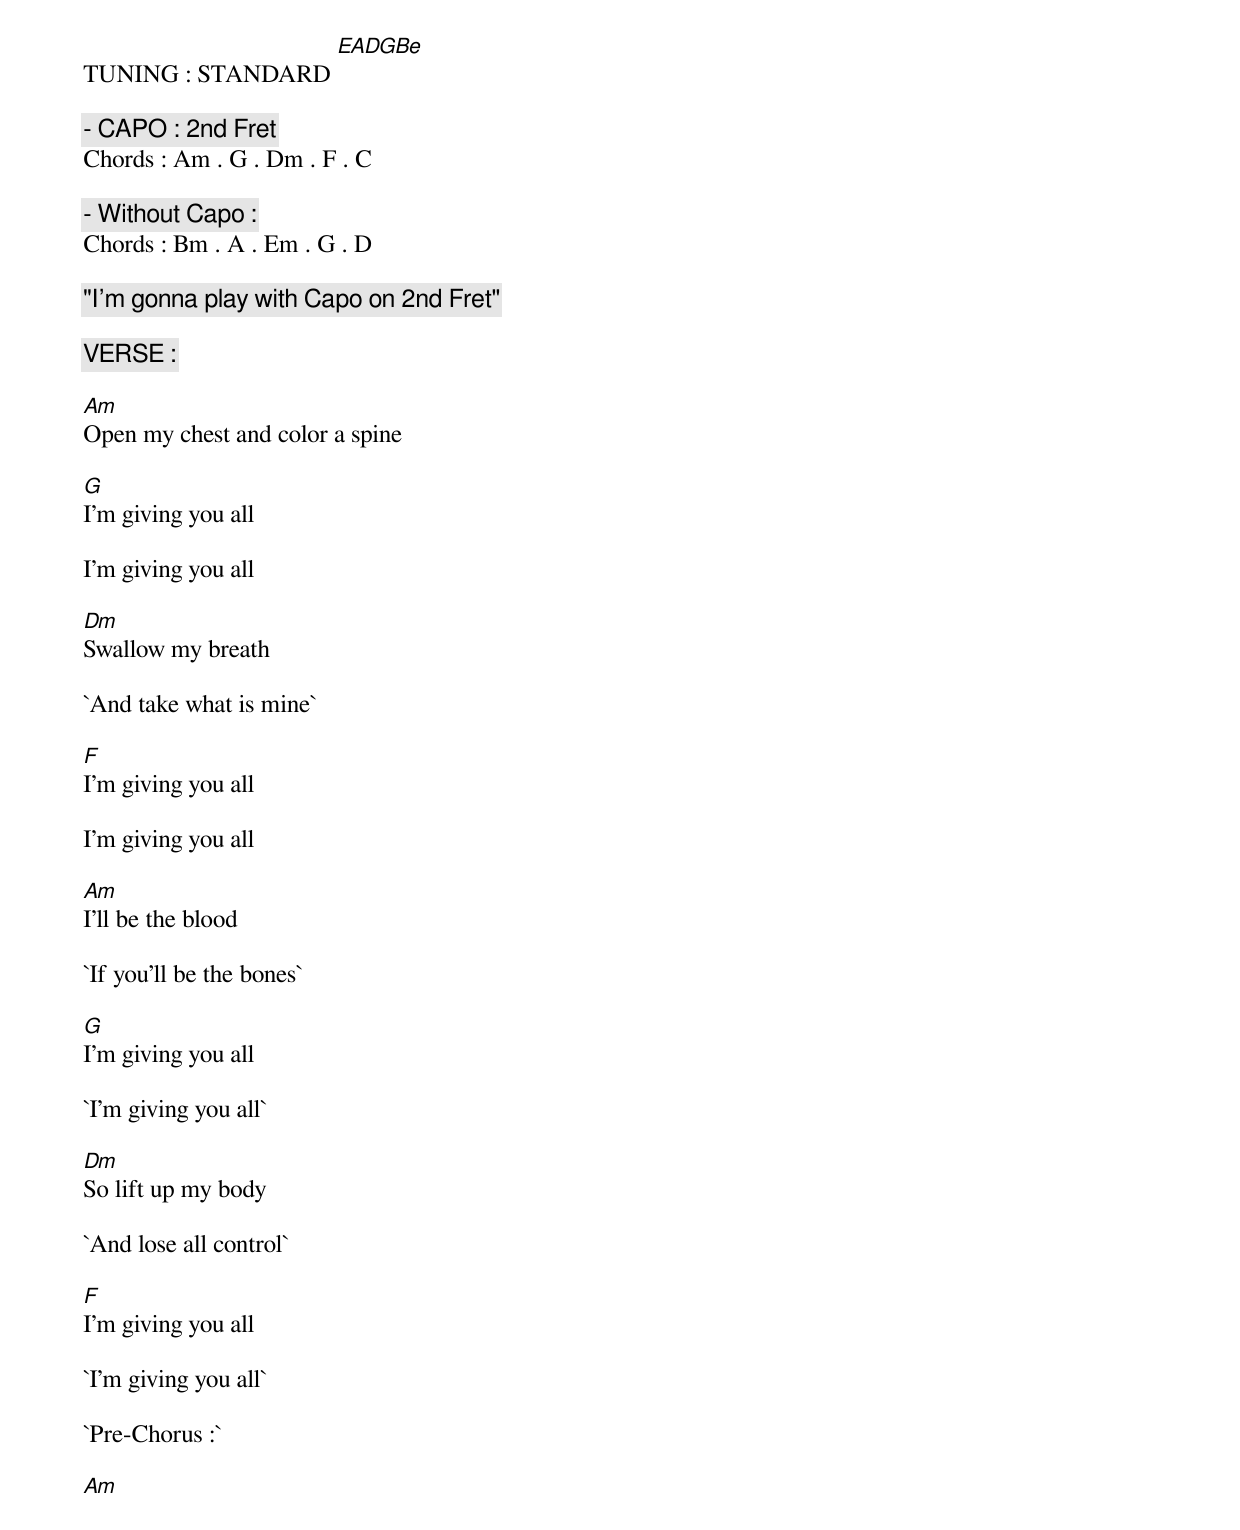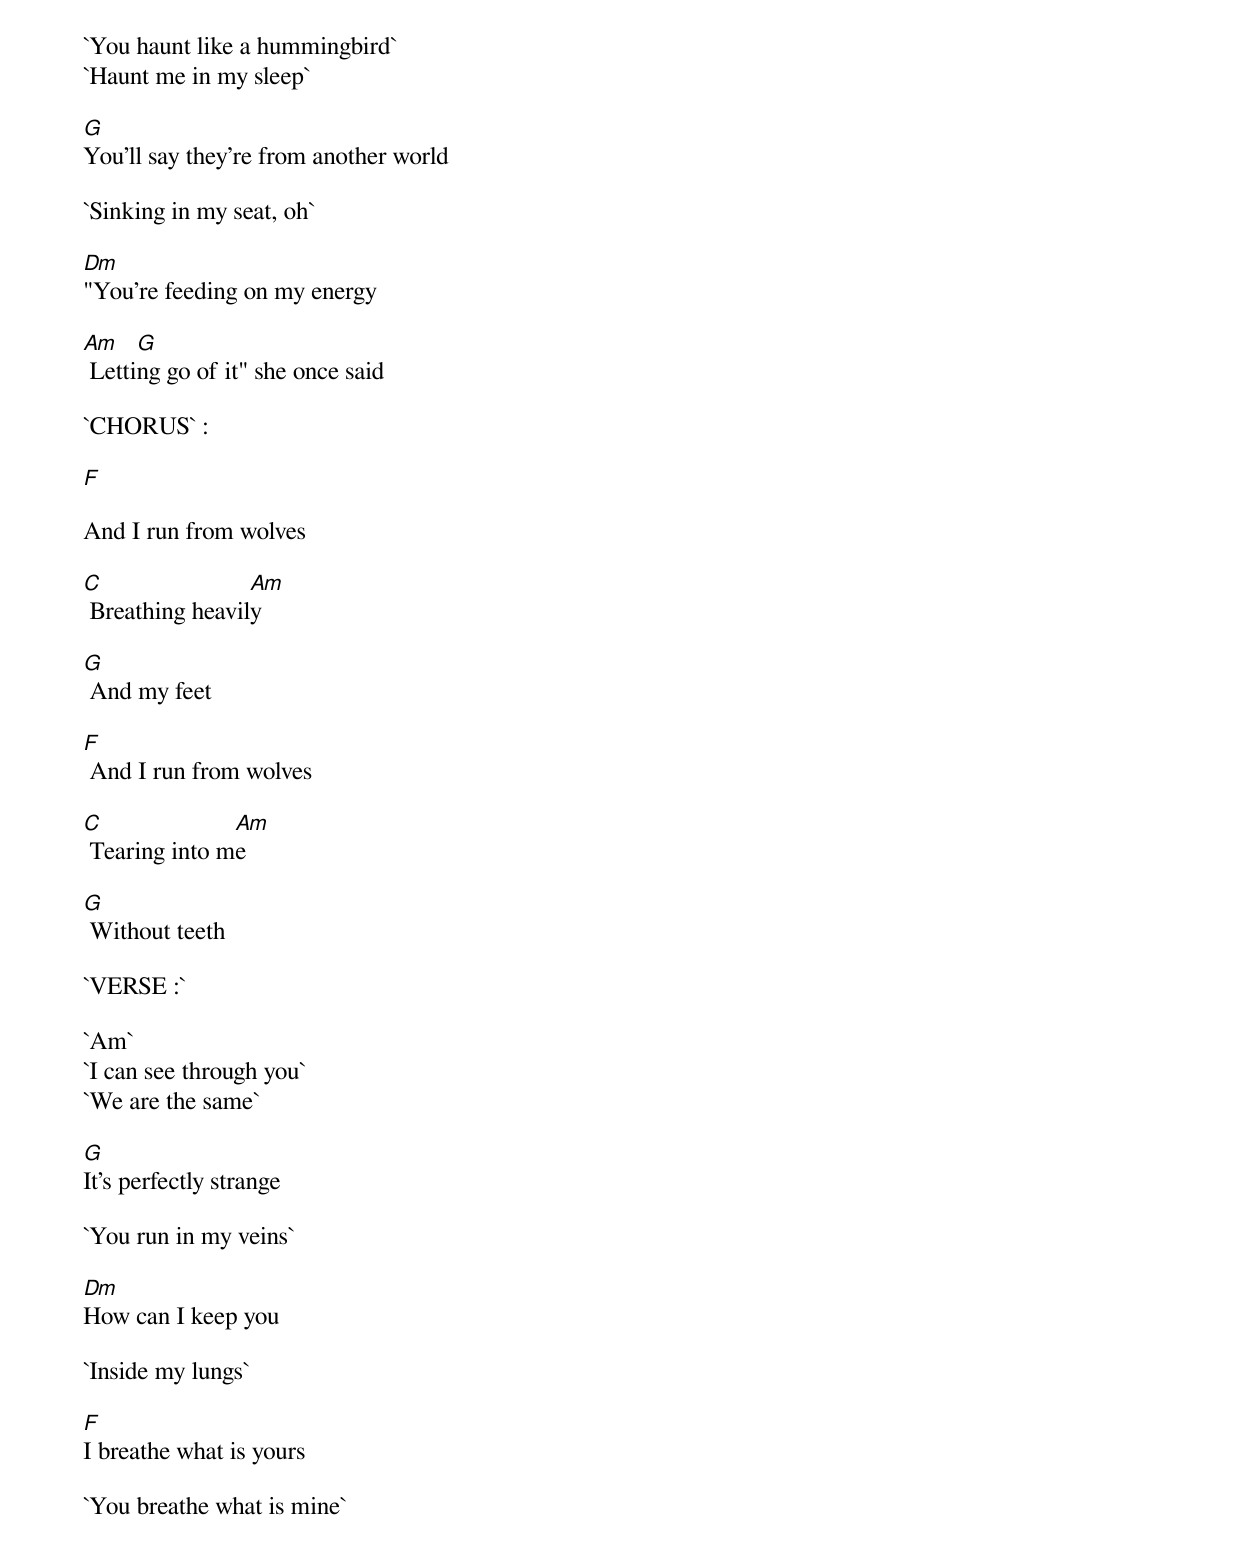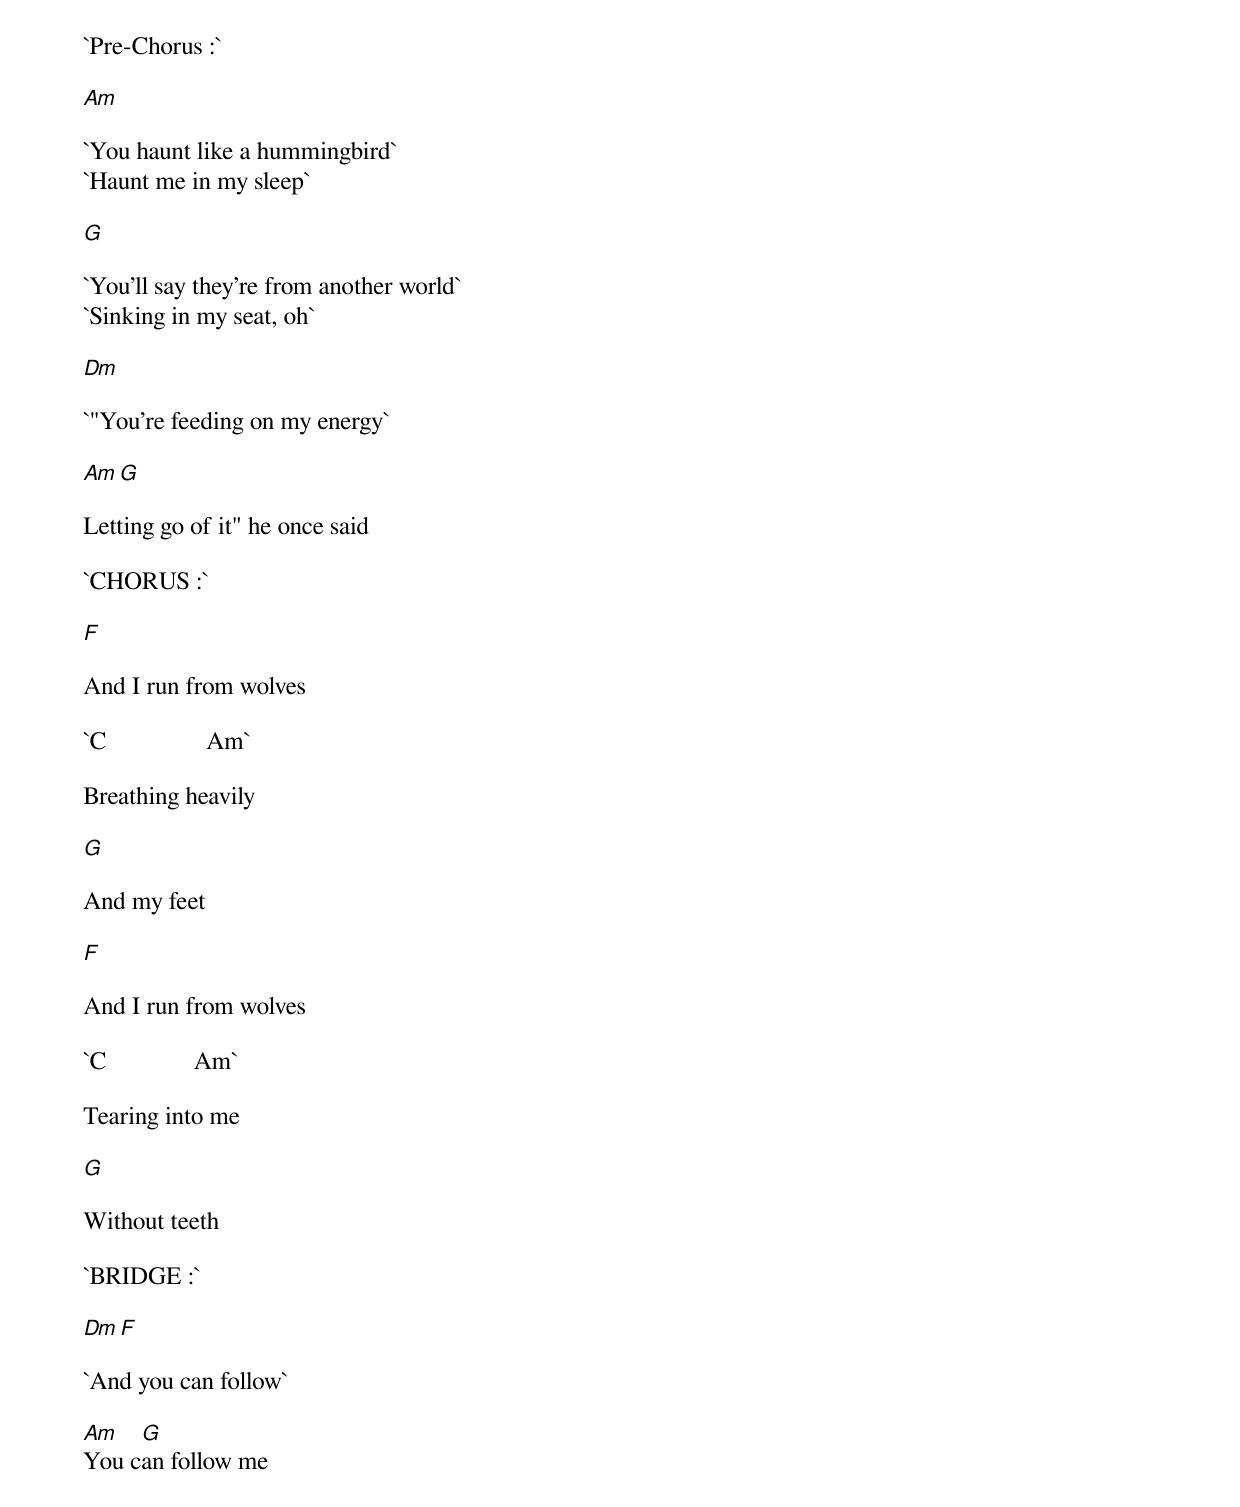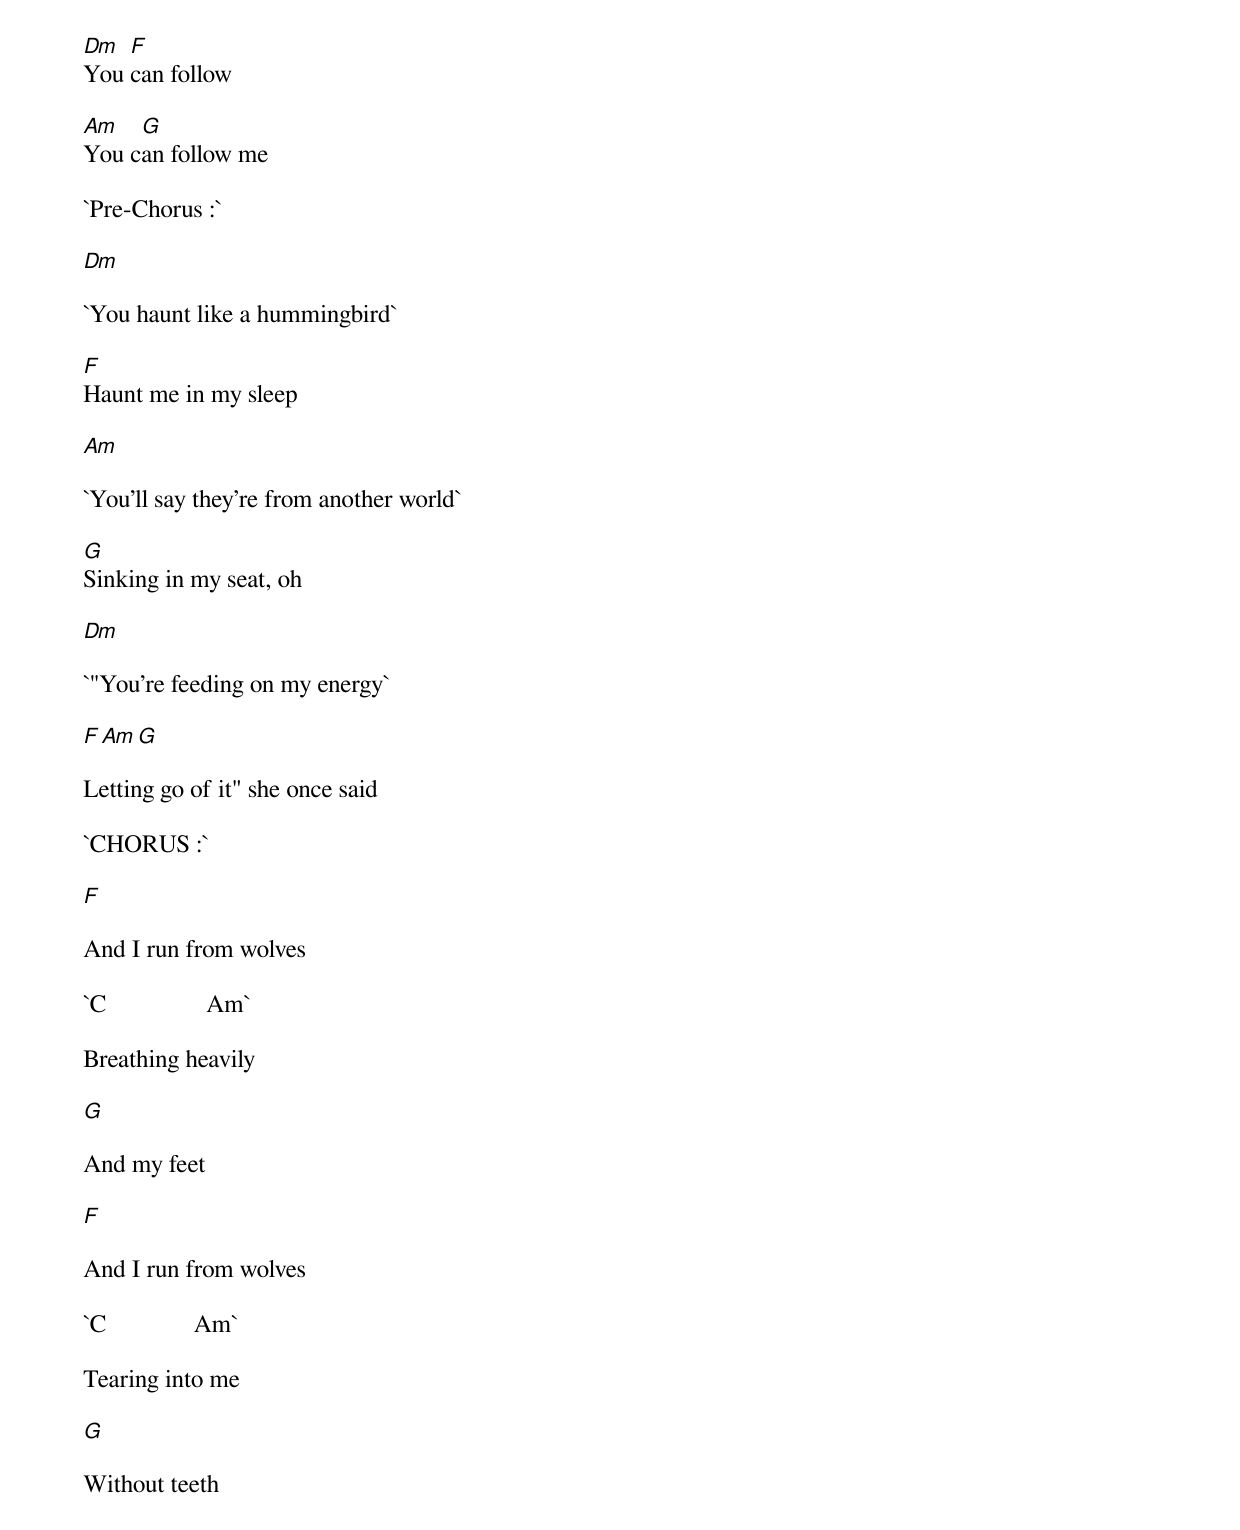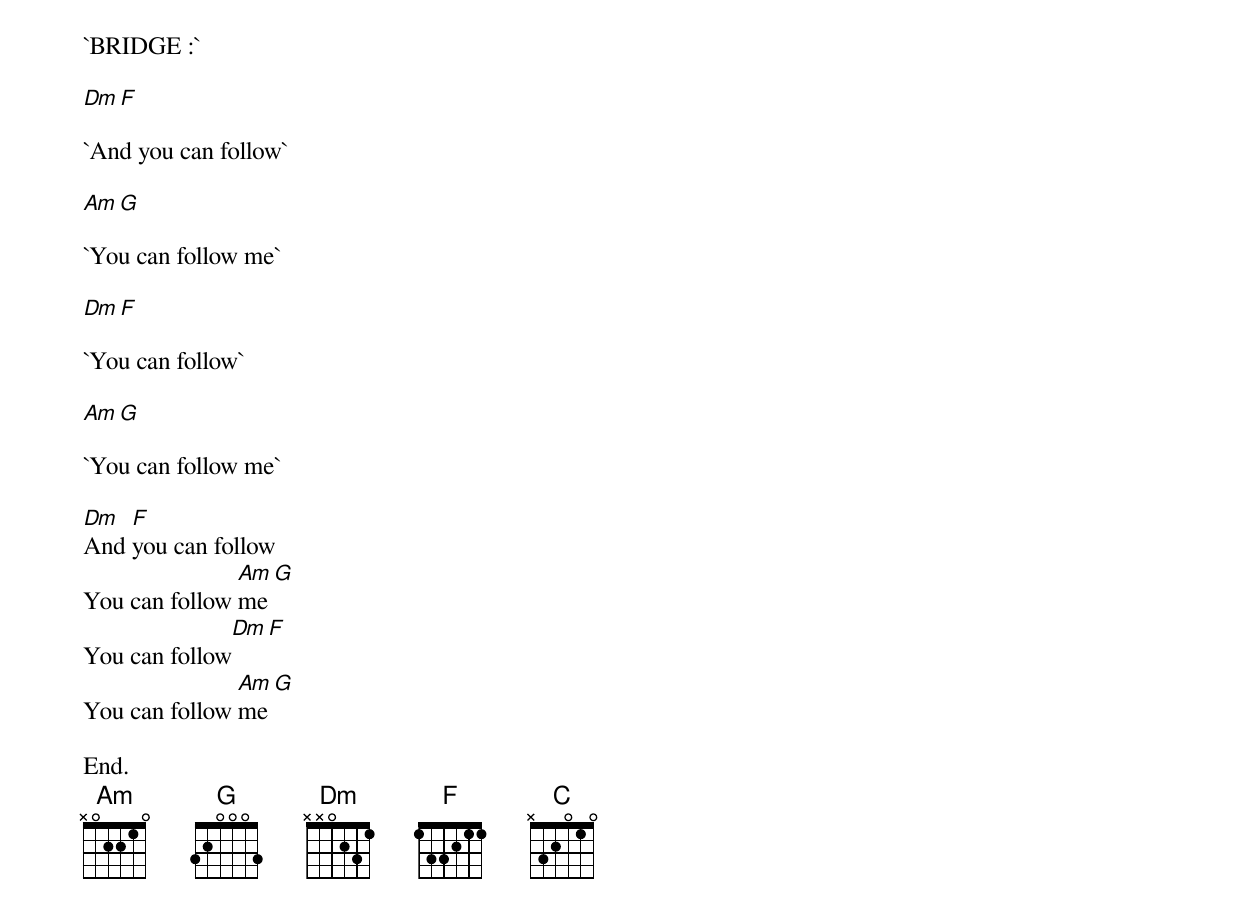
TUNING : STANDARD [EADGBe]

- CAPO : 2nd Fret
Chords : Am . G . Dm . F . C

- Without Capo :
Chords : Bm . A . Em . G . D

"I'm gonna play with Capo on 2nd Fret"

VERSE :

Am
Open my chest and color a spine

G
I'm giving you all

I'm giving you all

Dm
Swallow my breath

`And take what is mine`

F
I'm giving you all

I'm giving you all

Am
I'll be the blood

`If you'll be the bones`

G
I'm giving you all

`I'm giving you all`

Dm
So lift up my body

`And lose all control`

F
I'm giving you all

`I'm giving you all`

`Pre-Chorus :`

Am

`You haunt like a hummingbird`
`Haunt me in my sleep`

G
You'll say they're from another world

`Sinking in my seat, oh`

Dm
"You're feeding on my energy

Am    G
 Letting go of it" she once said

`CHORUS` :

F

And I run from wolves

C                Am
 Breathing heavily

G
 And my feet

F
 And I run from wolves

C              Am
 Tearing into me

G
 Without teeth

`VERSE :`

`Am`
`I can see through you`
`We are the same`

G
It's perfectly strange

`You run in my veins`

Dm
How can I keep you

`Inside my lungs`

F
I breathe what is yours

`You breathe what is mine`

`Pre-Chorus :`

Am

`You haunt like a hummingbird`
`Haunt me in my sleep`

G

`You'll say they're from another world`
`Sinking in my seat, oh`

Dm

`"You're feeding on my energy`

Am    G

Letting go of it" he once said

`CHORUS :`

F

And I run from wolves

`C                Am`

Breathing heavily

G

And my feet

F

And I run from wolves

`C              Am`

Tearing into me

G

Without teeth

`BRIDGE :`

Dm  F

`And you can follow`

Am   G
You can follow me

Dm  F
You can follow

Am   G
You can follow me

`Pre-Chorus :`

Dm

`You haunt like a hummingbird`

F
Haunt me in my sleep

Am

`You'll say they're from another world`

G
Sinking in my seat, oh

Dm

`"You're feeding on my energy`

F                         Am    G

Letting go of it" she once said

`CHORUS :`

F

And I run from wolves

`C                Am`

Breathing heavily

G

And my feet

F

And I run from wolves

`C              Am`

Tearing into me

G

Without teeth

`BRIDGE :`

Dm  F

`And you can follow`

Am   G

`You can follow me`

Dm  F

`You can follow`

Am   G

`You can follow me`

Dm  F
And you can follow
               Am   G
You can follow me
              Dm  F
You can follow
               Am   G
You can follow me

End.
